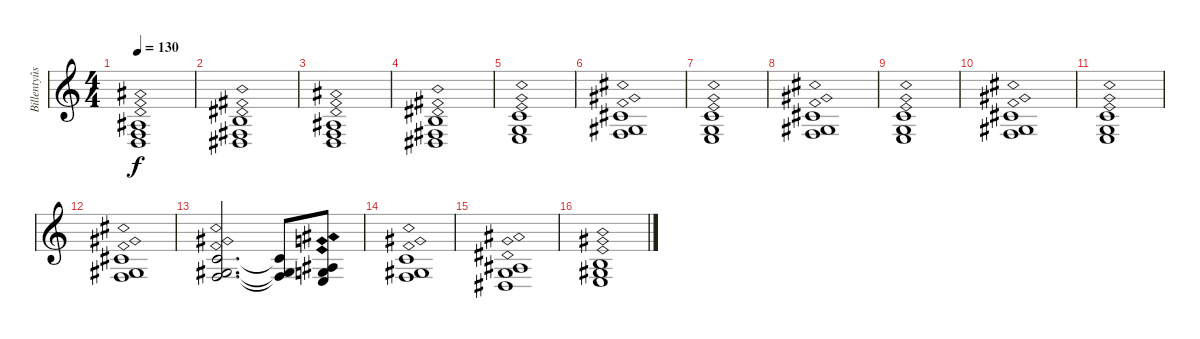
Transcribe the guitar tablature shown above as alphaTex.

\track ("Billentyûs 1 (Mats Olausson)" "Billentyûs") {instrument drawbarorgan}
\staff {score}
\tuning (E4 B3 G3 D3 A2 E2) {hide}
\ts (4 4)
\tempo 130
\clef g2
\ks c
(3.3{ph 12} 3.4{ph 12} 5.5{ph 12}).1{dy f} |
(4.3{ph 12} 4.4{ph 12} 6.5{ph 12}).1 |
(3.3{ph 12} 3.4{ph 12} 5.5{ph 12}).1 |
(4.3{ph 12} 4.4{ph 12} 6.5{ph 12}).1 |
(1.2{ph 12} 0.3{ph 12} 2.4{ph 12}).1 |
(2.2{ph 12} 1.3{ph 12} 3.4{ph 12}).1 |
(1.2{ph 12} 0.3{ph 12} 2.4{ph 12}).1 |
(2.2{ph 12} 1.3{ph 12} 3.4{ph 12}).1 |
(1.2{ph 12} 0.3{ph 12} 2.4{ph 12}).1 |
(2.2{ph 12} 1.3{ph 12} 3.4{ph 12}).1 |
(1.2{ph 12} 0.3{ph 12} 2.4{ph 12}).1 |
(2.2{ph 12} 1.3{ph 12} 3.4{ph 12}).1 |
(1.2{ph 12} 1.3{ph 12} 3.4{ph 12}).2{d} (1.2{t} 1.3{t} 3.4{t}).8 (3.3{ph 12} 5.4{ph 12} 7.5{ph 12}).8 |
(1.2{ph 12} 1.3{ph 12} 3.4{ph 12}).1 |
(3.3{ph 12} 5.4{ph 12} 6.5{ph 12}).1 |
(0.2{ph 12} 1.3{ph 12} 2.4{ph 12}).1
